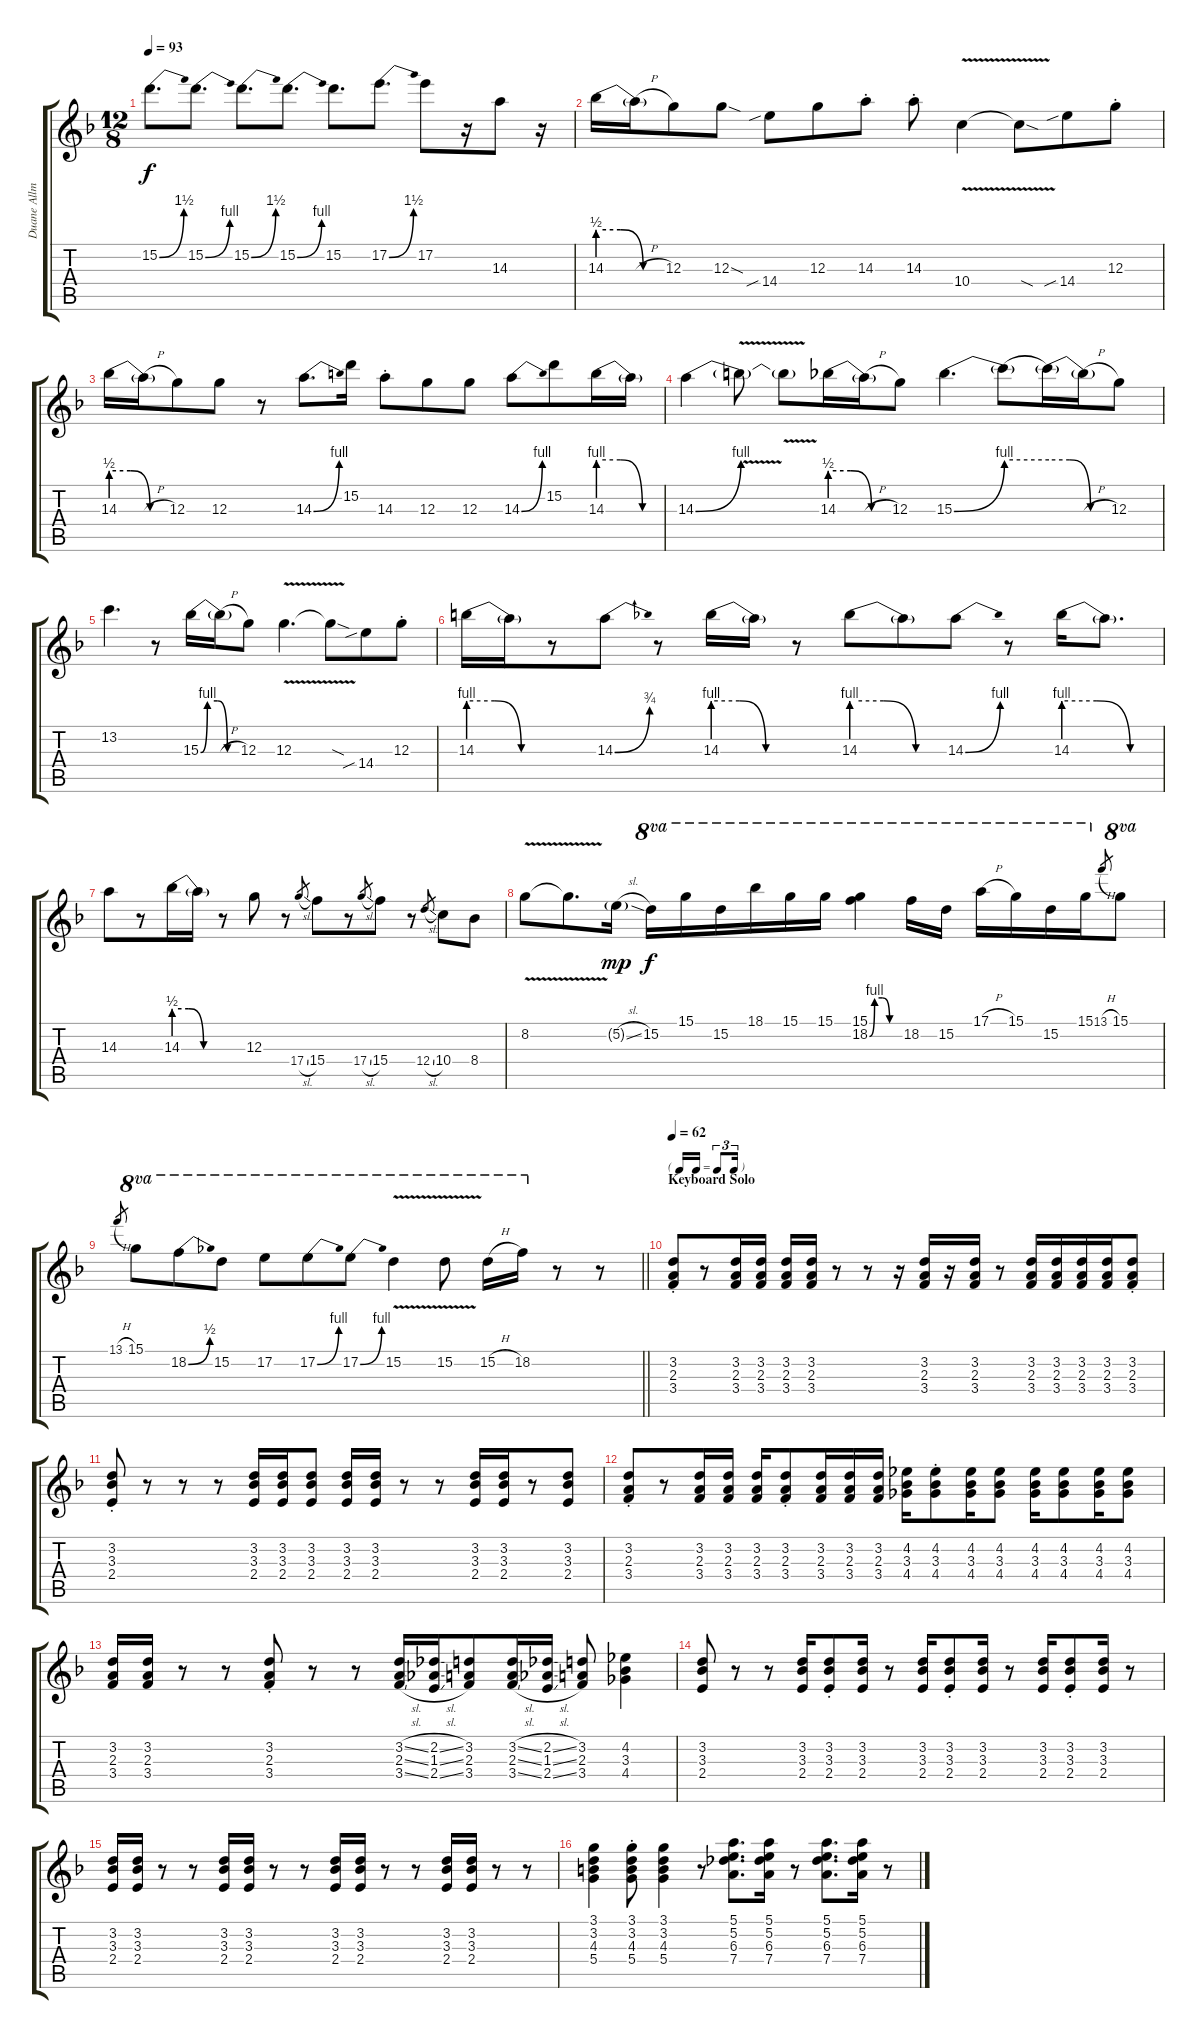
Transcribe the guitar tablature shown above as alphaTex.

\track ("Duane Allman" "Duane Allm") {instrument distortionguitar}
\staff {score tabs}
\tuning (E4 B3 G3 D3 A2 E2) {hide}
\ts (12 8)
\tempo 93
\clef g2
\ks f
15.2{be (bend 0 0 60 6)}.8{d dy f} 15.2{be (bend 0 0 60 4)}.8{d} 15.2{be (bend 0 0 60 6)}.8{d} 15.2{be (bend 0 0 60 4)}.8{d} 15.2.8{d} 17.2{be (bend 0 0 60 6)}.8{d} 17.2.8 r.16 14.3.8 r.16 |
14.3{be (custom 0 2 20 2 40 0 60 0)}.16 14.3{h t}.16 12.3.8 12.3{sod}.8 14.4{sib}.8 12.3.8 14.3{st}.8 14.3{st}.8 10.4{v}.4 10.4{sod t}.8 14.4{sib}.8 12.3{st}.8 |
14.3{be (custom 0 2 20 2 40 0 60 0)}.16 14.3{h t}.16 12.3.8 12.3.8 r.8 14.3{be (bend 0 0 60 4)}.8{d} 15.2.16 14.3{st}.8 12.3.8 12.3.8 14.3{be (bend 0 0 60 4)}.8 15.2.8 14.3{be (custom 0 4 20 4 40 0 60 0)}.16 14.3{t}.16 |
14.3{be (bend 0 0 60 4)}.4 14.3{v t}.8 14.3{t}.8 14.3{be (custom 0 2 20 2 40 0 60 0)}.16 14.3{h t}.16 12.3.8 15.3{be (bend 0 0 60 4)}.4{d} 15.3{be (hold 0 4 60 4) t}.8 15.3{be (custom 0 4 20 4 40 0 60 0) t}.16 15.3{h t}.16 12.3.8 |
13.2.4{d} r.8 15.3{be (custom 0 0 10 4 25 4 40 0 60 0)}.16 15.3{h t}.16 12.3.8 12.3{v}.4{d} 12.3{sod t}.8 14.4{sib}.8 12.3{st}.8 |
14.3{be (custom 0 4 20 4 40 0 60 0)}.16 14.3{t}.16 r.8 14.3{be (bend 0 0 60 3)}.8 r.8 14.3{be (custom 0 4 20 4 40 0 60 0)}.16 14.3{t}.16 r.8 14.3{be (custom 0 4 20 4 40 0 60 0)}.8 14.3{t}.8 14.3{be (bend 0 0 60 4)}.8 r.8 14.3{be (custom 0 4 20 4 40 0 60 0)}.16 14.3{t}.8{d} |
14.3.8 r.8 14.3{be (custom 0 2 20 2 40 0 60 0)}.16 14.3{t}.16 r.8 12.3.8 r.8 17.4{sl}.8{gr} 15.4.8 r.8 17.4{sl}.8{gr} 15.4.8 r.8 12.4{sl}.8{gr} 10.4.8 8.4.8 |
8.2{v}.8 8.2{v t}.8{d} 5.2{sl g}.16{dy mp} 15.2.16{ot 8va dy f} 15.1.16{ot 8va} 15.2.16{ot 8va} 18.1.16{ot 8va} 15.1.16{ot 8va} 15.1.16{ot 8va} (15.1 18.2{be (custom 0 0 10 4 25 4 40 0 60 0)}).4{ot 8va} 18.2.16{ot 8va} 15.2.16{ot 8va} 17.1{h}.16{ot 8va} 15.1.16{ot 8va} 15.2.16{ot 8va} 15.1.16{ot 8va} 13.1{h}.8{gr} 15.1.8{ot 8va} |
\barLineRight lightlight
13.1{h}.8{gr} 15.1.8{ot 8va} 18.2{be (bend 0 0 60 2)}.8{ot 8va} 15.2.8{ot 8va} 17.2.8{ot 8va} 17.2{be (bend 0 0 60 4)}.8{ot 8va} 17.2{be (bend 0 0 60 4)}.8{ot 8va} 15.2{v}.4{ot 8va} 15.2{v}.8{ot 8va} 15.2{h}.16{ot 8va} 18.2.16{ot 8va} r.8 r.8 |
\tf triplet16th
\section ("" "Keyboard Solo")
\tempo 62
(3.2{st} 2.3{st} 3.4{st}).8 r.8 (3.2 2.3 3.4).16 (3.2 2.3 3.4).16 (3.2 2.3 3.4).16 (3.2 2.3 3.4).16 r.8 r.8 r.16 (3.2 2.3 3.4).16 r.16 (3.2 2.3 3.4).16 r.8 (3.2 2.3 3.4).16 (3.2 2.3 3.4).16 (3.2 2.3 3.4).16 (3.2 2.3 3.4).16 (3.2{st} 2.3{st} 3.4{st}).8 |
(3.2{st} 3.3{st} 2.4{st}).8 r.8 r.8 r.8 (3.2 3.3 2.4).16 (3.2 3.3 2.4).16 (3.2 3.3 2.4).8 (3.2 3.3 2.4).16 (3.2 3.3 2.4).16 r.8 r.8 (3.2 3.3 2.4).16 (3.2 3.3 2.4).16 r.8 (3.2 3.3 2.4).8 |
(3.2{st} 2.3{st} 3.4{st}).8 r.8 (3.2 2.3 3.4).16 (3.2 2.3 3.4).16 (3.2 2.3 3.4).16 (3.2{st} 2.3{st} 3.4{st}).8 (3.2 2.3 3.4).16 (3.2 2.3 3.4).16 (3.2 2.3 3.4).16 (4.2 3.3 4.4).16 (4.2{st} 3.3{st} 4.4{st}).8 (4.2 3.3 4.4).16 (4.2 3.3 4.4).8 (4.2 3.3 4.4).16 (4.2 3.3 4.4).8 (4.2 3.3 4.4).16 (4.2 3.3 4.4).8 |
(3.2 2.3 3.4).16 (3.2 2.3 3.4).16 r.8 r.8 (3.2{st} 2.3{st} 3.4{st}).8 r.8 r.8 (3.2{sl} 2.3{sl} 3.4{sl}).16 (2.2{sl} 1.3{sl} 2.4{sl}).16 (3.2 2.3 3.4).8 (3.2{sl} 2.3{sl} 3.4{sl}).16 (2.2{sl} 1.3{sl} 2.4{sl}).16 (3.2 2.3 3.4).8 (4.2 3.3 4.4).4 |
(3.2 3.3 2.4).8 r.8 r.8 (3.2 3.3 2.4).16 (3.2{st} 3.3{st} 2.4{st}).8 (3.2 3.3 2.4).16 r.8 (3.2 3.3 2.4).16 (3.2{st} 3.3{st} 2.4{st}).8 (3.2 3.3 2.4).16 r.8 (3.2 3.3 2.4).16 (3.2{st} 3.3{st} 2.4{st}).8 (3.2 3.3 2.4).16 r.8 |
(3.2 3.3 2.4).16 (3.2 3.3 2.4).16 r.8 r.8 (3.2 3.3 2.4).16 (3.2 3.3 2.4).16 r.8 r.8 (3.2 3.3 2.4).16 (3.2 3.3 2.4).16 r.8 r.8 (3.2 3.3 2.4).16 (3.2 3.3 2.4).16 r.8 r.8 |
(3.1 3.2 4.3 5.4).4 (3.1{st} 3.2{st} 4.3{st} 5.4{st}).8 (3.1 3.2 4.3 5.4).4 r.8 (5.1 5.2 6.3 7.4).8{d} (5.1 5.2 6.3 7.4).16 r.8 (5.1 5.2 6.3 7.4).8{d} (5.1 5.2 6.3 7.4).16 r.8
